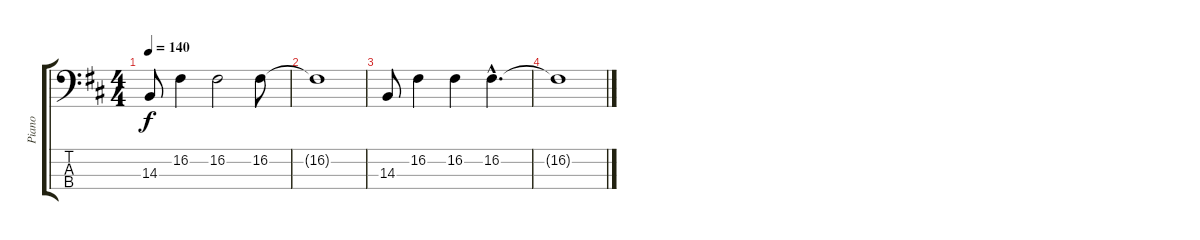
\track ("Piano" "Piano") {instrument acousticgrandpiano}
\staff {score tabs}
\tuning (G2 D2 A1 E1) {hide}
\ts (4 4)
\tempo 140
\clef f4
\ks d
14.3.8{dy f} 16.2.4 16.2.2 16.2.8 |
16.2{t}.1 |
14.3.8 16.2.4 16.2.4 16.2{hac}.4{d} |
16.2{t}.1
